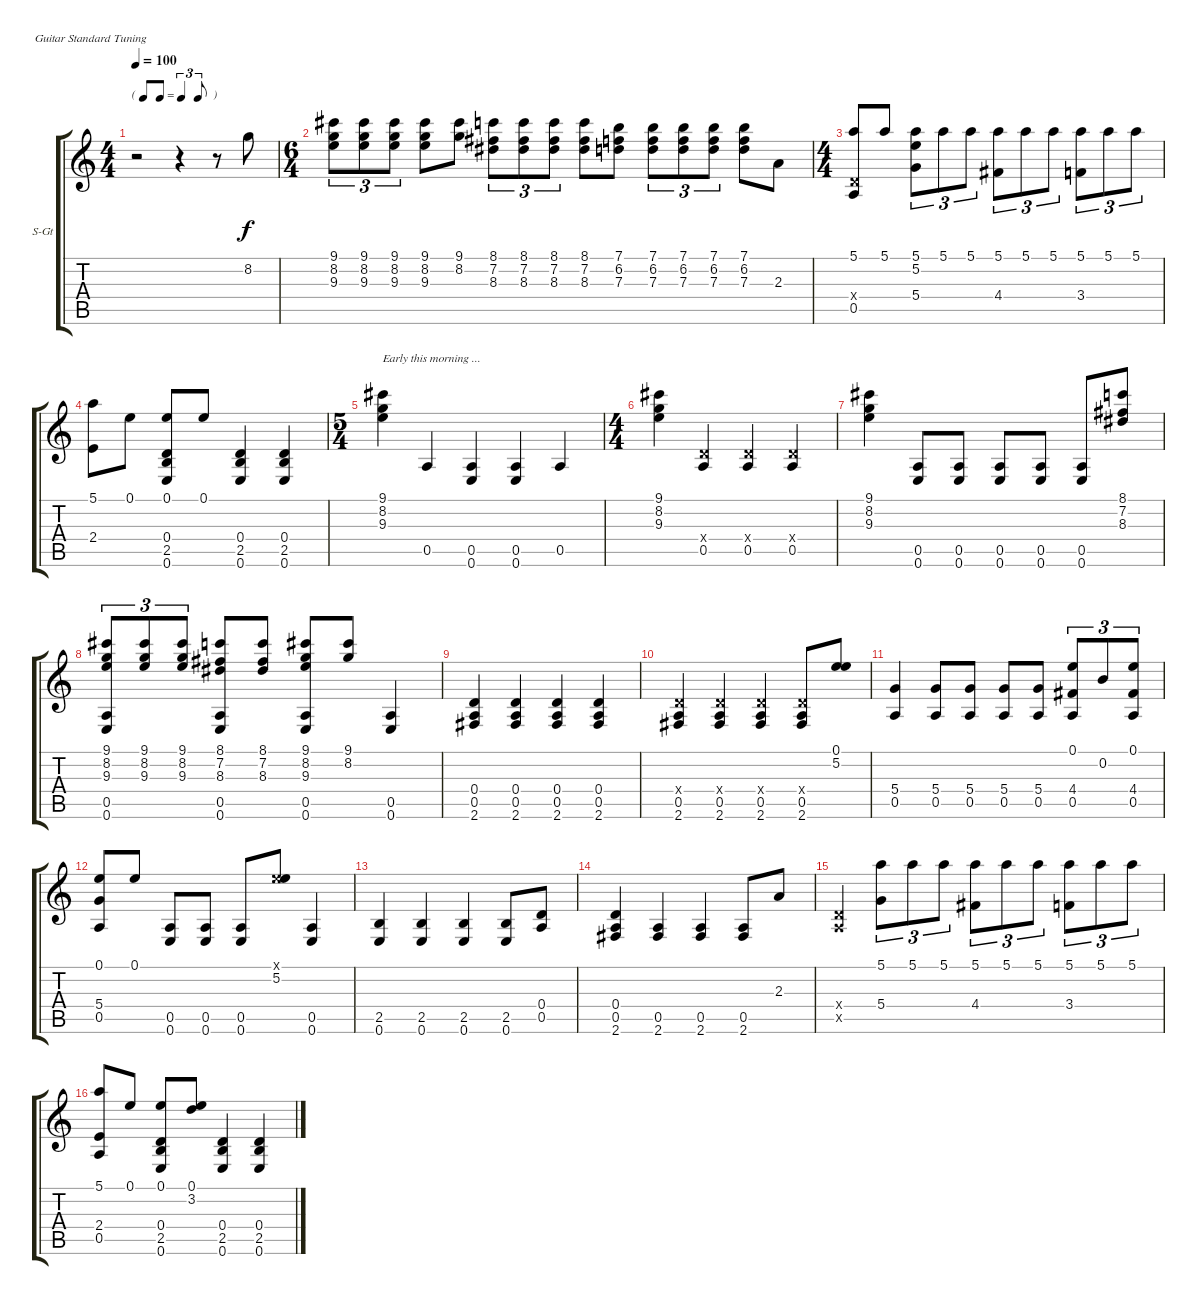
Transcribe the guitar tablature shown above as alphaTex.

\bracketExtendMode groupsimilarinstruments
\firstSystemTrackNameOrientation horizontal
\otherSystemsTrackNameOrientation horizontal
\track ("" "S-Gt") {instrument acousticguitarsteel}
\staff {score tabs}
\tuning (E4 B3 G3 D3 A2 E2)
\ts (4 4)
\tf triplet8th
\tempo 100
\clef g2
\ks c
r.2{dy f instrument acousticguitarsteel} r.4 r.8 8.2.8 |
\ts (6 4)
(9.1 8.2 9.3).8{tu (3 2)} (9.1 8.2 9.3).8{tu (3 2)} (9.1 8.2 9.3).8{tu (3 2)} (9.1 8.2 9.3).8 (9.1 8.2).8 (8.1 7.2 8.3).8{tu (3 2)} (8.1 7.2 8.3).8{tu (3 2)} (8.1 7.2 8.3).8{tu (3 2)} (8.1 7.2 8.3).8 (7.1 6.2 7.3).8 (7.1 6.2 7.3).8{tu (3 2)} (7.1 6.2 7.3).8{tu (3 2)} (7.1 6.2 7.3).8{tu (3 2)} (7.1 6.2 7.3).8 2.3.8 |
\ts (4 4)
(5.1 0.4{x} 0.5).8 5.1.8 (5.1 5.2 5.4).8{tu (3 2)} 5.1.8{tu (3 2)} 5.1.8{tu (3 2)} (5.1 4.4).8{tu (3 2)} 5.1.8{tu (3 2)} 5.1.8{tu (3 2)} (5.1 3.4).8{tu (3 2)} 5.1.8{tu (3 2)} 5.1.8{tu (3 2)} |
(5.1 2.4).8 0.1.8 (0.1 0.4 2.5 0.6).8 0.1.8 (0.4 2.5 0.6).4 (0.4 2.5 0.6).4 |
\ts (5 4)
(9.1 8.2 9.3).4{txt "Early this morning ..."} 0.5.4 (0.5 0.6).4 (0.5 0.6).4 0.5.4 |
\ts (4 4)
(9.1 8.2 9.3).4 (0.4{x} 0.5).4 (0.4{x} 0.5).4 (0.4{x} 0.5).4 |
(9.1 8.2 9.3).4 (0.5 0.6).8 (0.5 0.6).8 (0.5 0.6).8 (0.5 0.6).8 (0.5 0.6).8 (8.1 7.2 8.3).8 |
(9.1 8.2 9.3 0.5 0.6).8{tu (3 2)} (9.1 8.2 9.3).8{tu (3 2)} (9.1 8.2 9.3).8{tu (3 2)} (8.1 7.2 8.3 0.5 0.6).8 (8.1 7.2 8.3).8 (9.1 8.2 9.3 0.5 0.6).8 (9.1 8.2).8 (0.5 0.6).4 |
(0.4 0.5 2.6).4 (0.4 0.5 2.6).4 (0.4 0.5 2.6).4 (0.4 0.5 2.6).4 |
(0.4{x} 0.5 2.6).4 (0.4{x} 0.5 2.6).4 (0.4{x} 0.5 2.6).4 (0.4{x} 0.5 2.6).8 (0.1 5.2).8 |
(5.4 0.5).4 (5.4 0.5).8 (5.4 0.5).8 (5.4 0.5).8 (5.4 0.5).8 (0.1 4.4 0.5).8{tu (3 2)} 0.2.8{tu (3 2)} (0.1 4.4 0.5).8{tu (3 2)} |
(0.1 5.4 0.5).8 0.1.8 (0.5 0.6).8 (0.5 0.6).8 (0.5 0.6).8 (0.1{x} 5.2).8 (0.5 0.6).4 |
(2.5 0.6).4 (2.5 0.6).4 (2.5 0.6).4 (2.5 0.6).8 (0.4 0.5).8 |
(0.4 0.5 2.6).4 (0.5 2.6).4 (0.5 2.6).4 (0.5 2.6).8 2.3.8 |
(0.4{x} 0.5{x}).4 (5.1 5.4).8{tu (3 2)} 5.1.8{tu (3 2)} 5.1.8{tu (3 2)} (5.1 4.4).8{tu (3 2)} 5.1.8{tu (3 2)} 5.1.8{tu (3 2)} (5.1 3.4).8{tu (3 2)} 5.1.8{tu (3 2)} 5.1.8{tu (3 2)} |
(5.1 2.4 0.5).8 0.1.8 (0.1 0.4 2.5 0.6).8 (0.1 3.2).8 (0.4 2.5 0.6).4 (0.4 2.5 0.6).4
